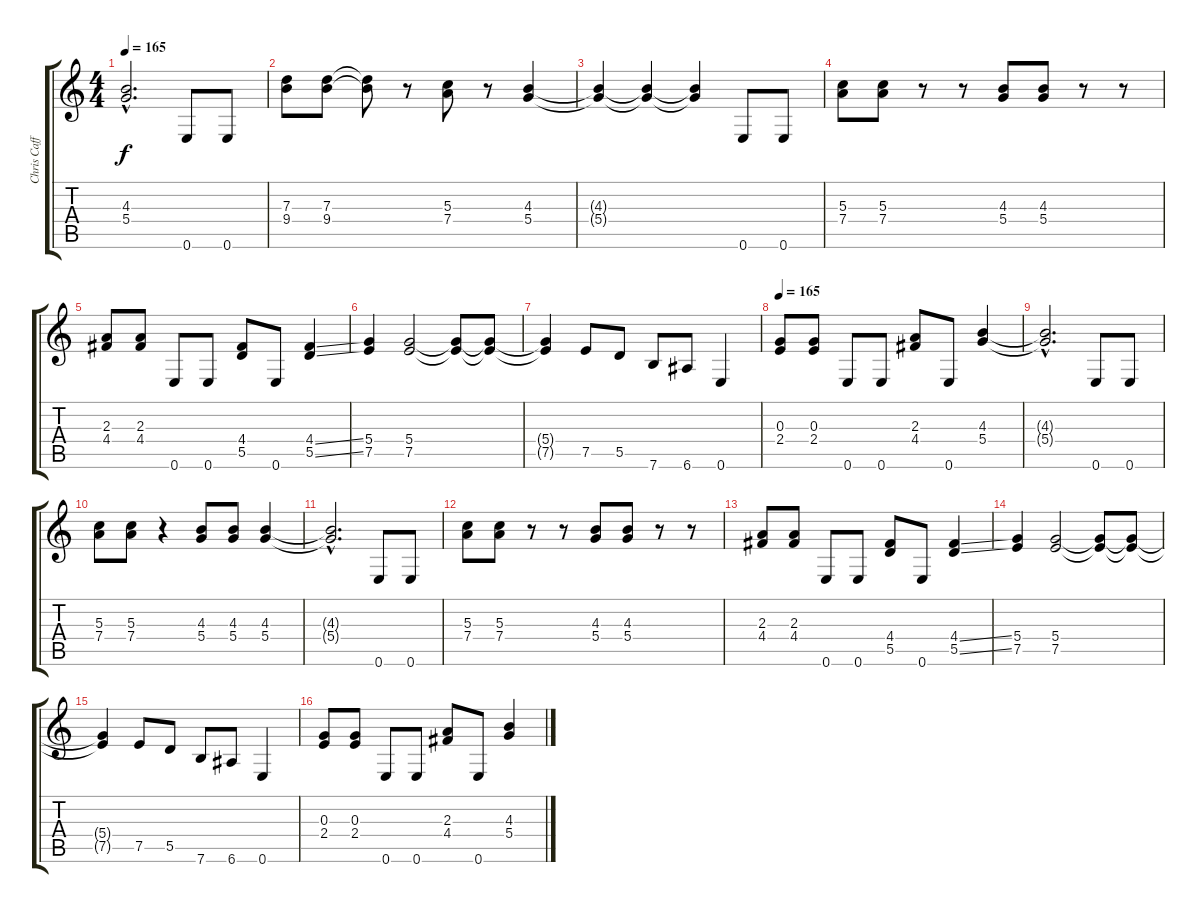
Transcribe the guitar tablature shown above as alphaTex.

\track ("Chris Caffery" "Chris Caff") {instrument distortionguitar}
\staff {score tabs}
\tuning (E4 B3 G3 D3 A2 E2) {hide}
\ts (4 4)
\tempo 165
\clef g2
\ks c
(4.3{hac t} 5.4{hac t}).2{d dy f} 0.6.8 0.6.8 |
(7.3 9.4).8 (7.3 9.4).8 (7.3{t} 9.4{t}).8 r.8 (5.3 7.4).8 r.8 (4.3 5.4).4 |
(4.3{t} 5.4{t}).4 (4.3{t} 5.4{t}).4 (4.3{t} 5.4{t}).4 0.6.8 0.6.8 |
(5.3 7.4).8 (5.3 7.4).8 r.8 r.8 (4.3 5.4).8 (4.3 5.4).8 r.8 r.8 |
(2.3 4.4).8 (2.3 4.4).8 0.6.8 0.6.8 (4.4 5.5).8 0.6.8 (4.4{ss} 5.5{ss}).4 |
(5.4 7.5).4 (5.4 7.5).2 (5.4{t} 7.5{t}).8 (5.4{t} 7.5{t}).8 |
(5.4{t} 7.5{t}).4 7.5.8 5.5.8 7.6.8 6.6.8 0.6.4 |
\tempo 165
(0.3 2.4).8 (0.3 2.4).8 0.6.8 0.6.8 (2.3 4.4).8 0.6.8 (4.3 5.4).4 |
(4.3{hac t} 5.4{hac t}).2{d} 0.6.8 0.6.8 |
(5.3 7.4).8 (5.3 7.4).8 r.4 (4.3 5.4).8 (4.3 5.4).8 (4.3 5.4).4 |
(4.3{hac t} 5.4{hac t}).2{d} 0.6.8 0.6.8 |
(5.3 7.4).8 (5.3 7.4).8 r.8 r.8 (4.3 5.4).8 (4.3 5.4).8 r.8 r.8 |
(2.3 4.4).8 (2.3 4.4).8 0.6.8 0.6.8 (4.4 5.5).8 0.6.8 (4.4{ss} 5.5{ss}).4 |
(5.4 7.5).4 (5.4 7.5).2 (5.4{t} 7.5{t}).8 (5.4{t} 7.5{t}).8 |
(5.4{t} 7.5{t}).4 7.5.8 5.5.8 7.6.8 6.6.8 0.6.4 |
(0.3 2.4).8 (0.3 2.4).8 0.6.8 0.6.8 (2.3 4.4).8 0.6.8 (4.3 5.4).4
